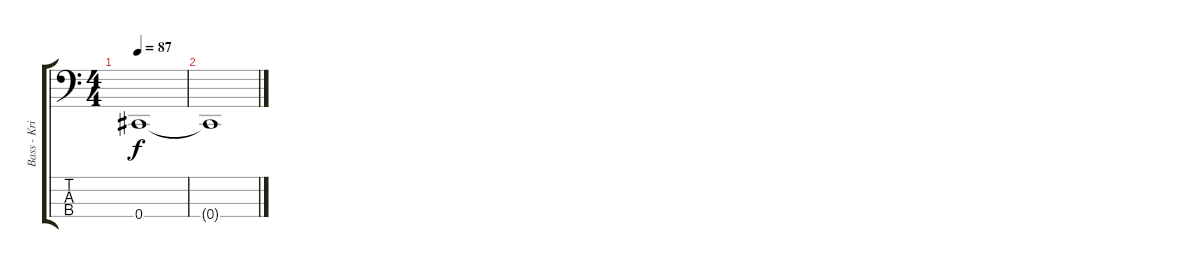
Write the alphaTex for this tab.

\track ("Bass - Krist Novoselic" "Bass - Kri") {instrument electricbasspick}
\staff {score tabs}
\tuning (Gb2 Db2 Ab1 Db1) {hide}
\ts (4 4)
\tempo 87
\clef f4
\ks c
0.4{t}.1{dy f} |
0.4{t}.1
